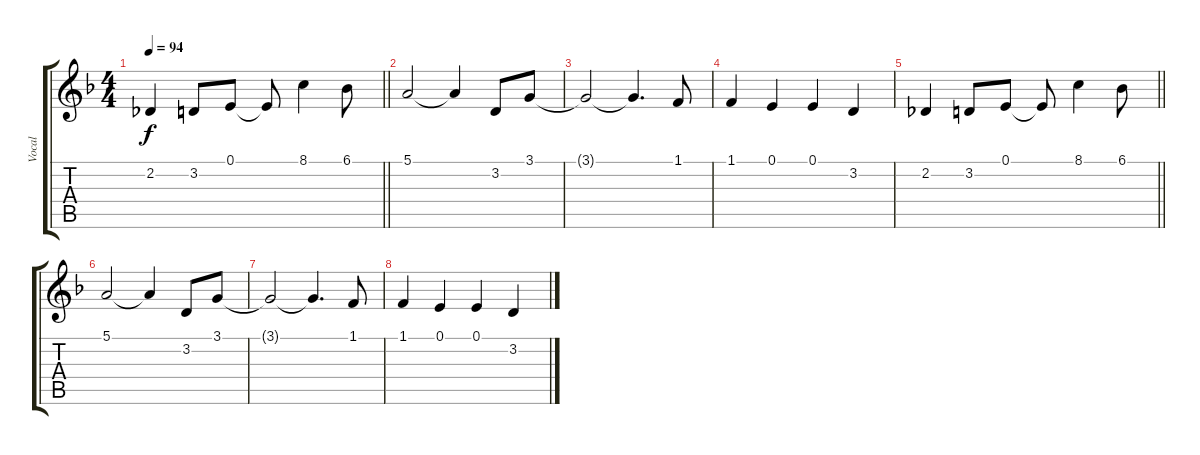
\track ("Vocal" "Vocal") {instrument acousticgrandpiano}
\staff {score tabs}
\tuning (E4 B3 G3 D3 A2 E2) {hide}
\ts (4 4)
\tempo 94
\clef g2
\barLineRight lightlight
\ks dminor
2.2.4{dy f} 3.2.8 0.1.8 0.1{t}.8 8.1.4 6.1.8 |
5.1.2 5.1{t}.4 3.2.8 3.1.8 |
3.1{t}.2 3.1{t}.4{d} 1.1.8 |
1.1.4 0.1.4 0.1.4 3.2.4 |
\barLineRight lightlight
2.2.4 3.2.8 0.1.8 0.1{t}.8 8.1.4 6.1.8 |
5.1.2 5.1{t}.4 3.2.8 3.1.8 |
3.1{t}.2 3.1{t}.4{d} 1.1.8 |
1.1.4 0.1.4 0.1.4 3.2.4
